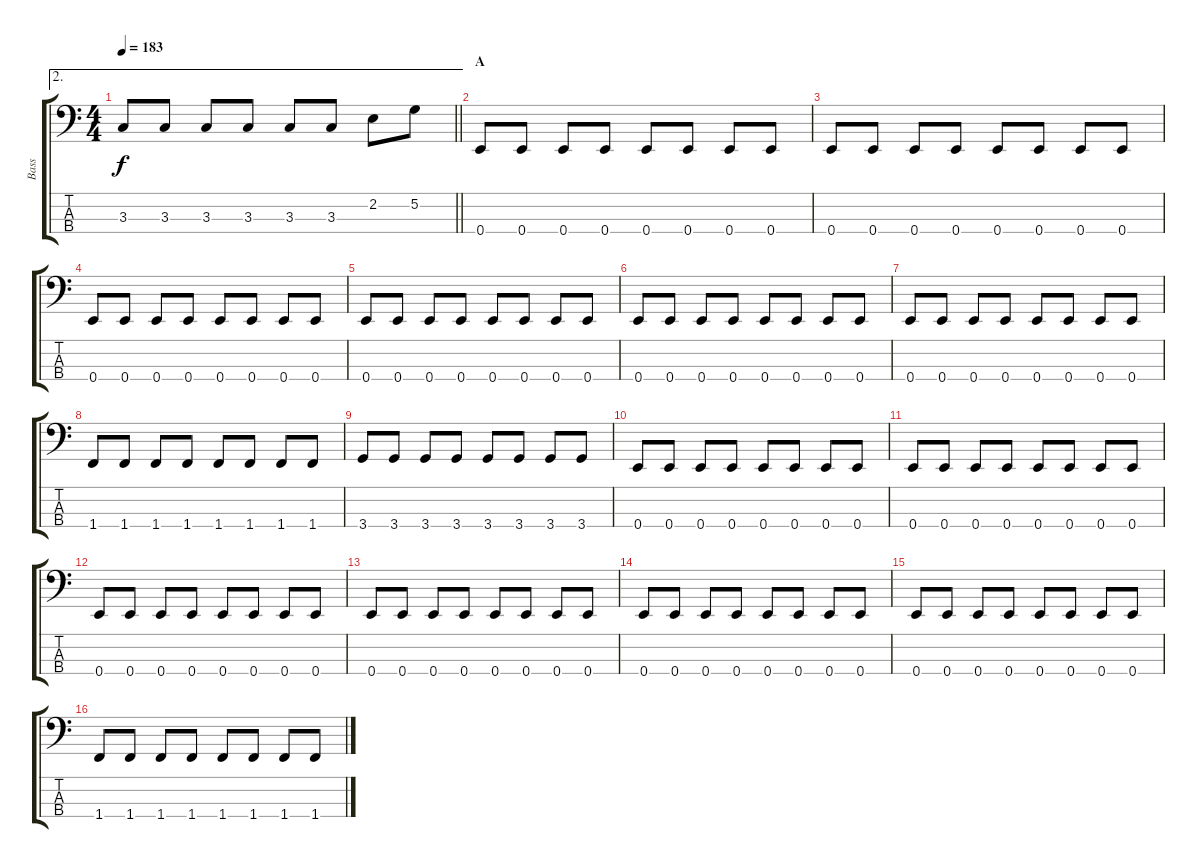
\track ("Bass" "Bass") {instrument electricbassfinger}
\staff {score tabs}
\tuning (G2 D2 A1 E1) {hide}
\ae 2
\ts (4 4)
\tempo 183
\clef f4
\barLineRight lightlight
\ks c
3.3.8{dy f} 3.3.8 3.3.8 3.3.8 3.3.8 3.3.8 2.2.8 5.2.8 |
\section ("" "A")
0.4.8 0.4.8 0.4.8 0.4.8 0.4.8 0.4.8 0.4.8 0.4.8 |
0.4.8 0.4.8 0.4.8 0.4.8 0.4.8 0.4.8 0.4.8 0.4.8 |
0.4.8 0.4.8 0.4.8 0.4.8 0.4.8 0.4.8 0.4.8 0.4.8 |
0.4.8 0.4.8 0.4.8 0.4.8 0.4.8 0.4.8 0.4.8 0.4.8 |
0.4.8 0.4.8 0.4.8 0.4.8 0.4.8 0.4.8 0.4.8 0.4.8 |
0.4.8 0.4.8 0.4.8 0.4.8 0.4.8 0.4.8 0.4.8 0.4.8 |
1.4.8 1.4.8 1.4.8 1.4.8 1.4.8 1.4.8 1.4.8 1.4.8 |
3.4.8 3.4.8 3.4.8 3.4.8 3.4.8 3.4.8 3.4.8 3.4.8 |
0.4.8 0.4.8 0.4.8 0.4.8 0.4.8 0.4.8 0.4.8 0.4.8 |
0.4.8 0.4.8 0.4.8 0.4.8 0.4.8 0.4.8 0.4.8 0.4.8 |
0.4.8 0.4.8 0.4.8 0.4.8 0.4.8 0.4.8 0.4.8 0.4.8 |
0.4.8 0.4.8 0.4.8 0.4.8 0.4.8 0.4.8 0.4.8 0.4.8 |
0.4.8 0.4.8 0.4.8 0.4.8 0.4.8 0.4.8 0.4.8 0.4.8 |
0.4.8 0.4.8 0.4.8 0.4.8 0.4.8 0.4.8 0.4.8 0.4.8 |
1.4.8 1.4.8 1.4.8 1.4.8 1.4.8 1.4.8 1.4.8 1.4.8
